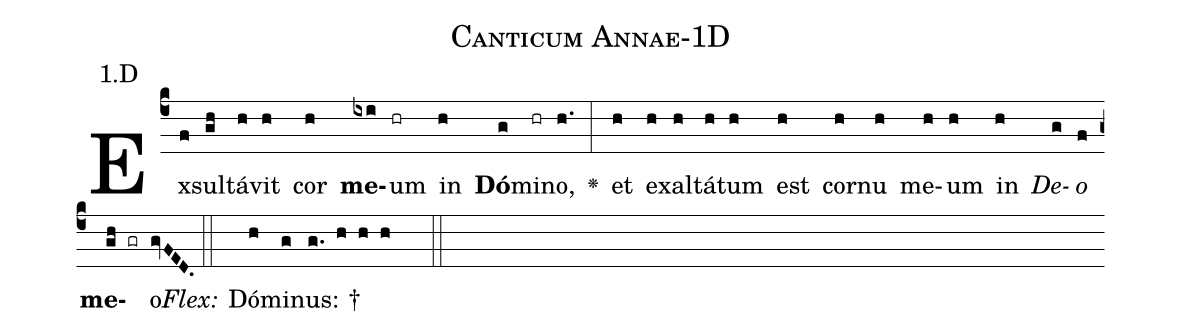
name: Canticum Annae-1D;
annotation: 1.D;
%%
(c4)Ex(f)sul(gh)tá(h)vit(h) cor(h) <b>me</b>(ixi)um(hr) in(h) <b>Dó</b>(g)mi(hr)no,(h.) <v>\greheightstar</v>(:) et(h) e(h)xal(h)tá(h)tum(h) est(h) cor(h)nu(h) me(h)um(h) in(h) <i>De</i>(g)<i>o</i>(f) <b>me</b>(gh gr)o.(gvFED.) (::)
<i>Flex:</i>()  Dó(h)mi(g)nus: †(g. h h h  ::)

%E(h) u(h) o(g) u(f) a(gh) e.(gvFED.) (::)
